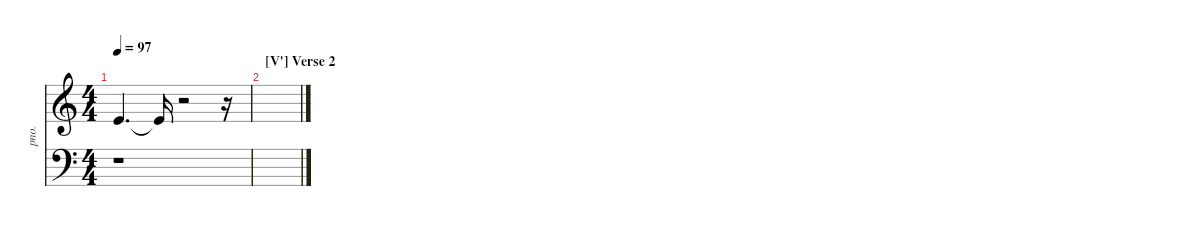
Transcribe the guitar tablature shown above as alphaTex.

\defaultSystemsLayout 4
\hideDynamics
\bracketExtendMode nobrackets
\otherSystemsTrackNameOrientation horizontal
\track ("Acoustic Piano" "pno.") {instrument acousticgrandpiano}
\staff {score}
\tuning (E4 B3 G3 D3 A2 E2)
\ts (4 4)
\tempo 97
\clef g2
\ks c
9.3{t}.4{d dy mf beam Up} 9.3{t}.16{beam Up} r.2{beam Up} r.16{beam Up} |
\section ("V'" "Verse 2")
|
|
|
|
|
|
|
|
|
|
|
|
|
|
\staff {score}
\tuning (G2 D2 A1 E1 B0)
\clef f4
\ottava regular
\simile none
\ks c
r.1{dy mf beam Down} |
|
|
|
|
|
|
|
|
|
|
|
|
|
|
